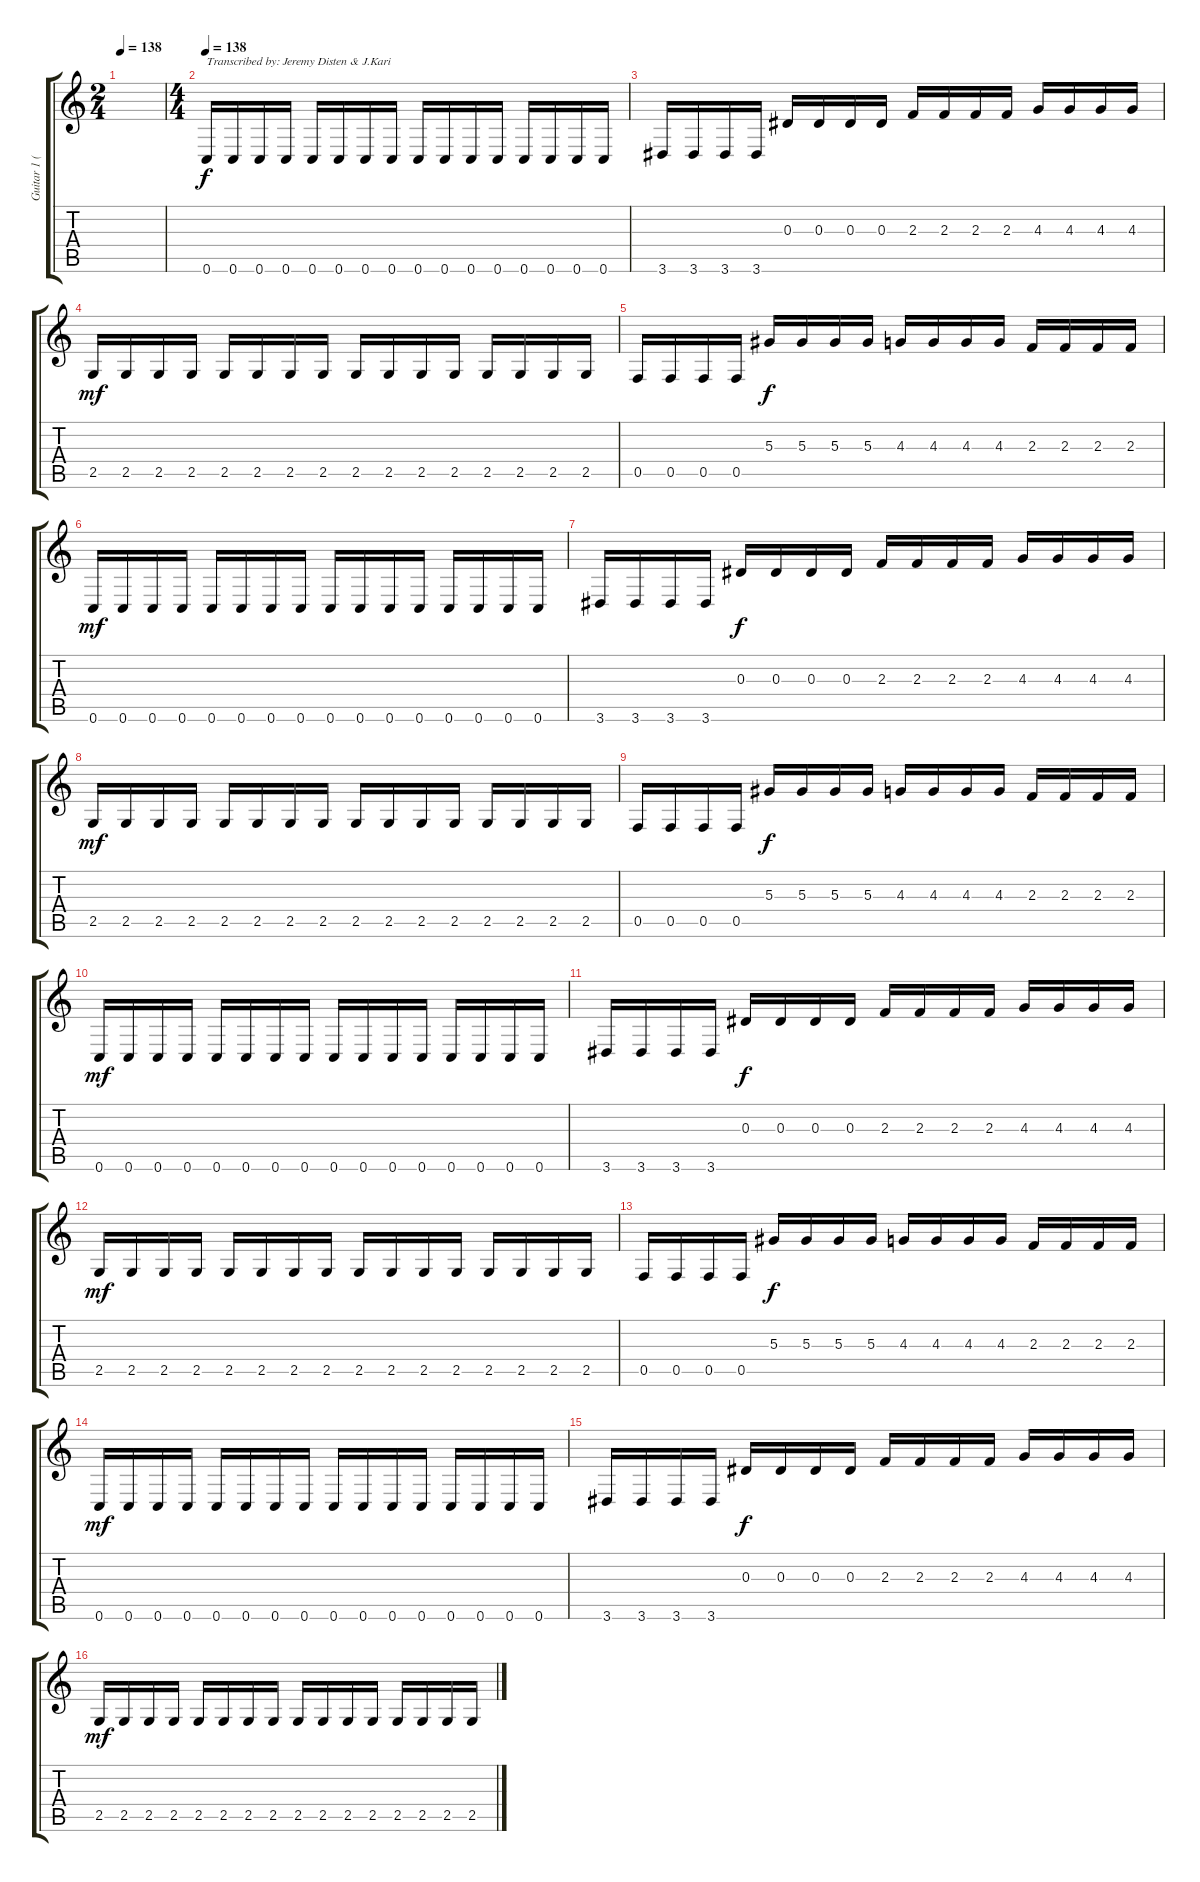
\track ("Guitar 1 (Lead)" "Guitar 1 (") {instrument distortionguitar}
\staff {score tabs}
\tuning (C4 G3 Eb3 Bb2 F2 C2) {hide}
\ts (2 4)
\tempo 138
\tempo 120
\tempo 138
\clef g2
\ks c
|
\ts (4 4)
\tempo 138
0.6.16{txt "Transcribed by: Jeremy Disten & J.Kari" balance 1} 0.6.16 0.6.16 0.6.16 0.6.16 0.6.16 0.6.16 0.6.16 0.6.16 0.6.16 0.6.16 0.6.16 0.6.16 0.6.16 0.6.16 0.6.16 |
3.6.16 3.6.16 3.6.16 3.6.16 0.3.16{dy f} 0.3.16 0.3.16 0.3.16 2.3.16 2.3.16 2.3.16 2.3.16 4.3.16 4.3.16 4.3.16 4.3.16 |
2.5.16{dy mf} 2.5.16 2.5.16 2.5.16 2.5.16 2.5.16 2.5.16 2.5.16 2.5.16 2.5.16 2.5.16 2.5.16 2.5.16 2.5.16 2.5.16 2.5.16 |
0.5.16 0.5.16 0.5.16 0.5.16 5.3.16{dy f} 5.3.16 5.3.16 5.3.16 4.3.16 4.3.16 4.3.16 4.3.16 2.3.16 2.3.16 2.3.16 2.3.16 |
0.6.16{dy mf} 0.6.16 0.6.16 0.6.16 0.6.16 0.6.16 0.6.16 0.6.16 0.6.16 0.6.16 0.6.16 0.6.16 0.6.16 0.6.16 0.6.16 0.6.16 |
3.6.16 3.6.16 3.6.16 3.6.16 0.3.16{dy f} 0.3.16 0.3.16 0.3.16 2.3.16 2.3.16 2.3.16 2.3.16 4.3.16 4.3.16 4.3.16 4.3.16 |
2.5.16{dy mf} 2.5.16 2.5.16 2.5.16 2.5.16 2.5.16 2.5.16 2.5.16 2.5.16 2.5.16 2.5.16 2.5.16 2.5.16 2.5.16 2.5.16 2.5.16 |
0.5.16 0.5.16 0.5.16 0.5.16 5.3.16{dy f} 5.3.16 5.3.16 5.3.16 4.3.16 4.3.16 4.3.16 4.3.16 2.3.16 2.3.16 2.3.16 2.3.16 |
0.6.16{dy mf} 0.6.16 0.6.16 0.6.16 0.6.16 0.6.16 0.6.16 0.6.16 0.6.16 0.6.16 0.6.16 0.6.16 0.6.16 0.6.16 0.6.16 0.6.16 |
3.6.16 3.6.16 3.6.16 3.6.16 0.3.16{dy f} 0.3.16 0.3.16 0.3.16 2.3.16 2.3.16 2.3.16 2.3.16 4.3.16 4.3.16 4.3.16 4.3.16 |
2.5.16{dy mf} 2.5.16 2.5.16 2.5.16 2.5.16 2.5.16 2.5.16 2.5.16 2.5.16 2.5.16 2.5.16 2.5.16 2.5.16 2.5.16 2.5.16 2.5.16 |
0.5.16 0.5.16 0.5.16 0.5.16 5.3.16{dy f} 5.3.16 5.3.16 5.3.16 4.3.16 4.3.16 4.3.16 4.3.16 2.3.16 2.3.16 2.3.16 2.3.16 |
0.6.16{dy mf} 0.6.16 0.6.16 0.6.16 0.6.16 0.6.16 0.6.16 0.6.16 0.6.16 0.6.16 0.6.16 0.6.16 0.6.16 0.6.16 0.6.16 0.6.16 |
3.6.16 3.6.16 3.6.16 3.6.16 0.3.16{dy f} 0.3.16 0.3.16 0.3.16 2.3.16 2.3.16 2.3.16 2.3.16 4.3.16 4.3.16 4.3.16 4.3.16 |
2.5.16{dy mf} 2.5.16 2.5.16 2.5.16 2.5.16 2.5.16 2.5.16 2.5.16 2.5.16 2.5.16 2.5.16 2.5.16 2.5.16 2.5.16 2.5.16 2.5.16
